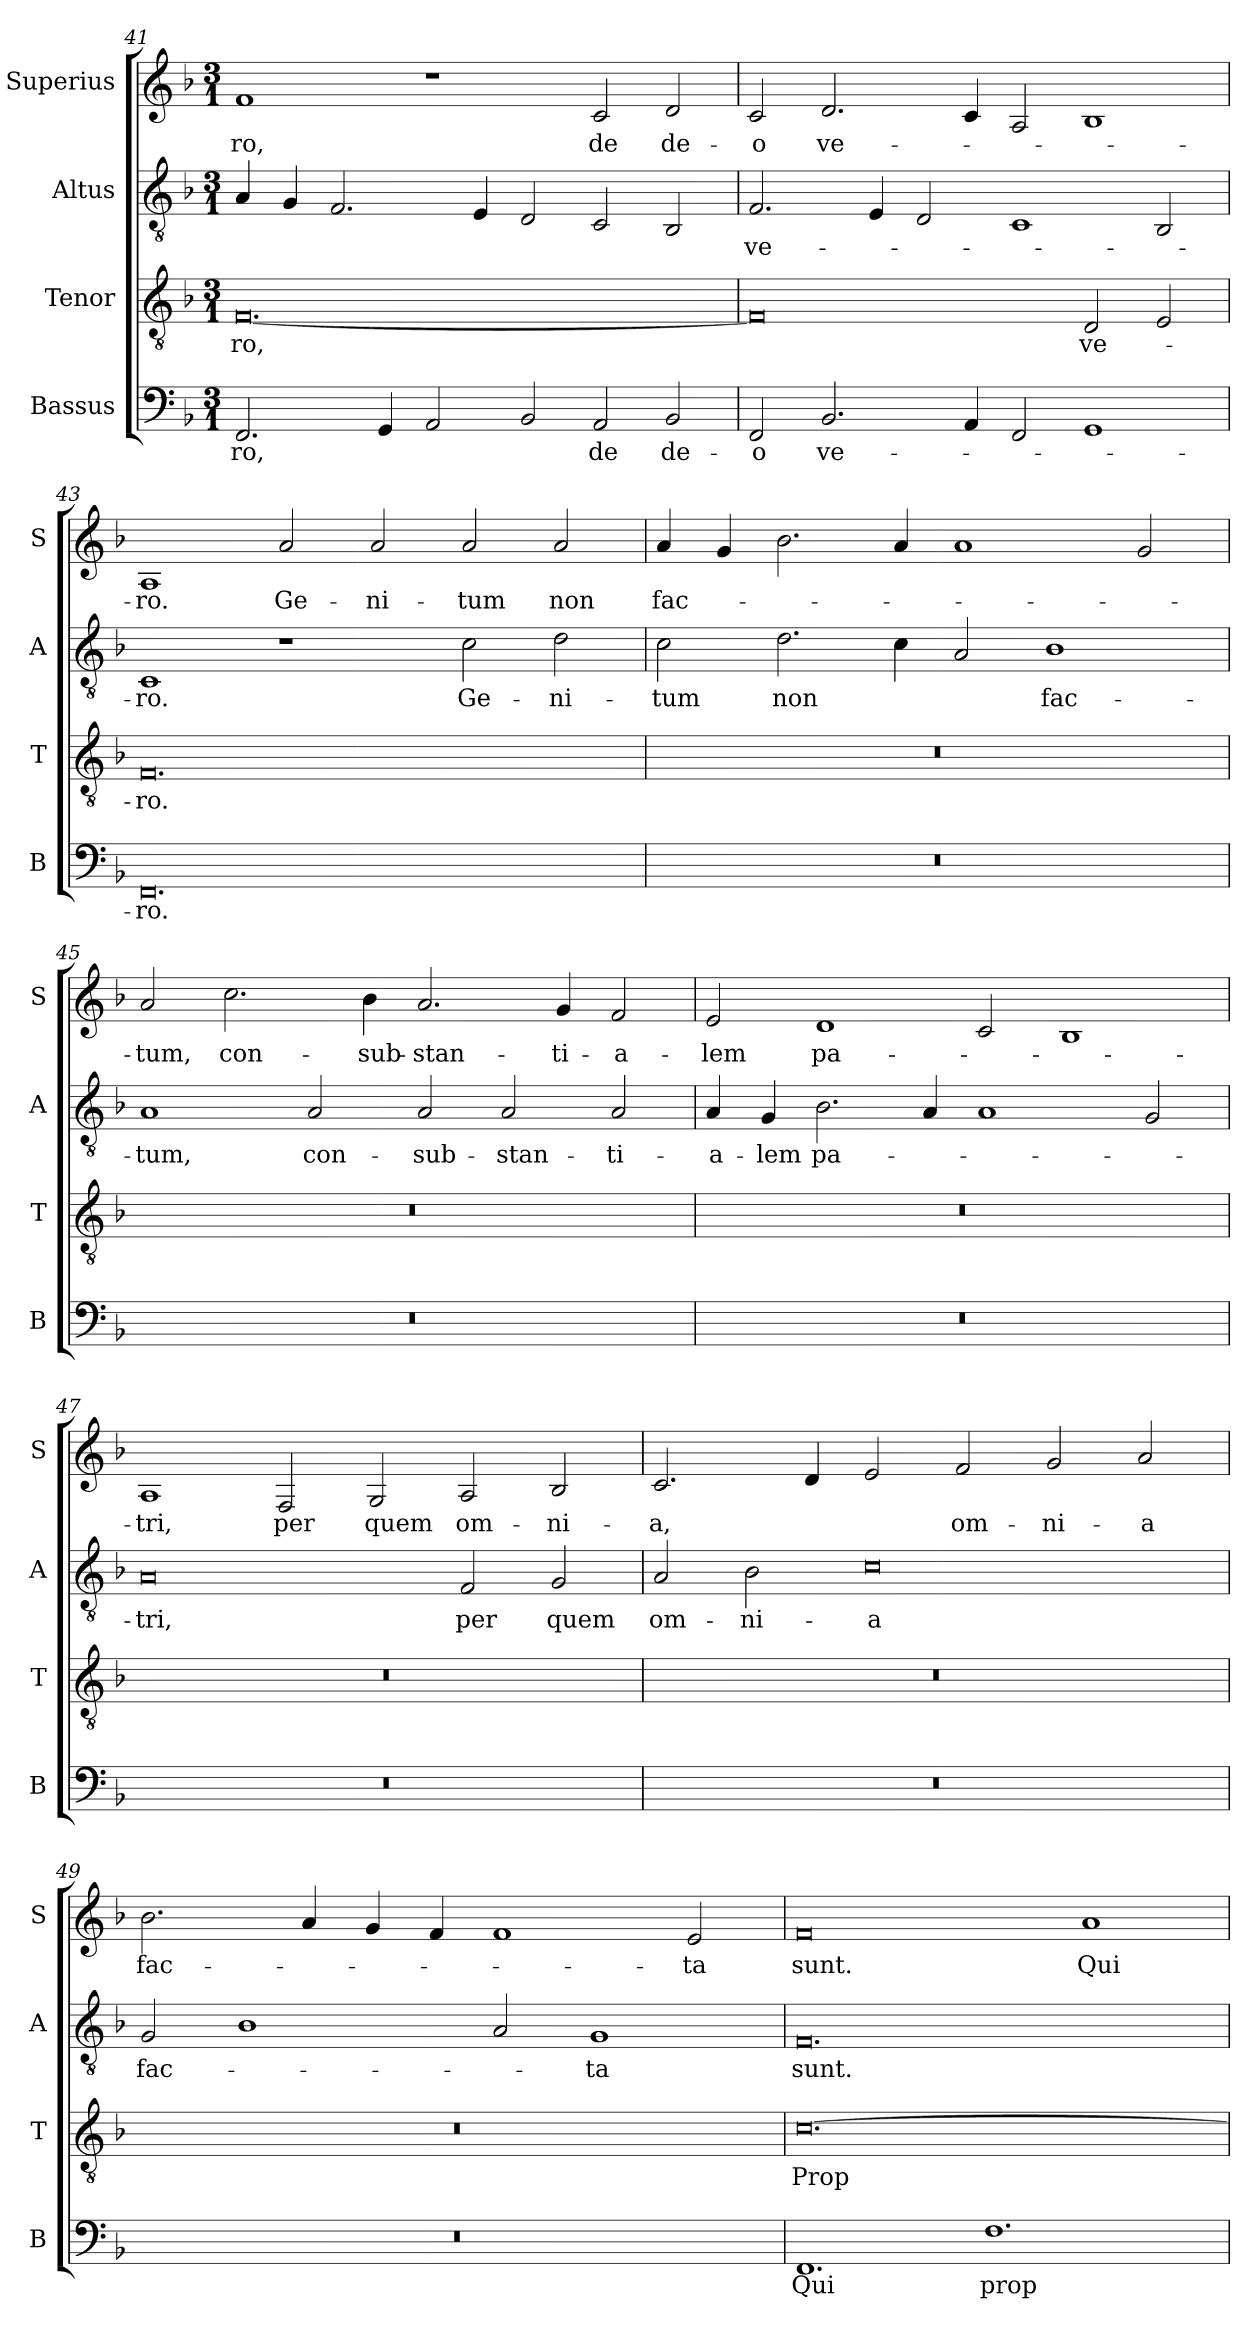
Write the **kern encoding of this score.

**kern	**text	**kern	**text	**kern	**text	**kern	**text
*part4	*part4	*part3	*part3	*part2	*part2	*part1	*part1
*staff4	*staff4	*staff3	*staff3	*staff2	*staff2	*staff1	*staff1
*I"Bassus	*	*I"Tenor	*	*I"Altus	*	*I"Superius	*
*I'B	*	*I'T	*	*I'A	*	*I'S	*
*clefF4	*	*clefGv2	*	*clefGv2	*	*clefG2	*
*k[b-]	*	*k[b-]	*	*k[b-]	*	*k[b-]	*
*M3/1	*	*M3/1	*	*M3/1	*	*M3/1	*
=41	=41	=41	=41	=41	=41	=41	=41
2.FF/	-ro,	[0.F	-ro,	4A/	.	1f	-ro,
.	.	.	.	4G/	.	.	.
.	.	.	.	2.F/	.	.	.
4GG/	.	.	.	.	.	.	.
2AA/	.	.	.	.	.	1r	.
.	.	.	.	4E/	.	.	.
2BB-/	.	.	.	2D/	.	.	.
2AA/	de	.	.	2C/	.	2c/	de
2BB-/	de-	.	.	2BB-/	.	2d/	de-
=42	=42	=42	=42	=42	=42	=42	=42
2FF/	-o	0F]	.	2.F/	ve-	2c/	-o
2.BB-/	ve-	.	.	.	.	2.d/	ve-
.	.	.	.	4E/	.	.	.
.	.	.	.	2D/	.	.	.
4AA/	.	.	.	.	.	4c/	.
2FF/	.	.	.	1C	.	2A/	.
1GG	.	2D/	ve-	.	.	1B-	.
.	.	2E/	.	2BB-/	.	.	.
=43	=43	=43	=43	=43	=43	=43	=43
0.FF	-ro.	0.F	-ro.	1C	-ro.	1A	-ro.
.	.	.	.	1r	.	2a/	Ge-
.	.	.	.	.	.	2a/	-ni-
.	.	.	.	2c\	Ge-	2a/	-tum
.	.	.	.	2d\	-ni-	2a/	non
=44	=44	=44	=44	=44	=44	=44	=44
0.r	.	0.r	.	2c\	-tum	4a/	fac-
.	.	.	.	.	.	4g/	.
.	.	.	.	2.d\	non	2.b-\	.
.	.	.	.	4c\	.	4a/	.
.	.	.	.	2A/	.	1a	.
.	.	.	.	1B-	fac-	.	.
.	.	.	.	.	.	2g/	.
=45	=45	=45	=45	=45	=45	=45	=45
0.r	.	0.r	.	1A	-tum,	2a/	-tum,
.	.	.	.	.	.	2.cc\	con-
.	.	.	.	2A/	con-	.	.
.	.	.	.	.	.	4b-\	-sub-
.	.	.	.	2A/	-sub-	2.a/	-stan-
.	.	.	.	2A/	-stan-	.	.
.	.	.	.	.	.	4g/	-ti-
.	.	.	.	2A/	-ti-	2f/	-a-
=46	=46	=46	=46	=46	=46	=46	=46
0.r	.	0.r	.	4A/	a-	2e/	-lem
.	.	.	.	4G/	-lem	.	.
.	.	.	.	2.B-\	pa-	1d	pa-
.	.	.	.	4A/	.	.	.
.	.	.	.	1A	.	2c/	.
.	.	.	.	.	.	1B-	.
.	.	.	.	2G/	.	.	.
=47	=47	=47	=47	=47	=47	=47	=47
0.r	.	0.r	.	0A	-tri,	1A	-tri,
.	.	.	.	.	.	2F/	per
.	.	.	.	.	.	2G/	quem
.	.	.	.	2F/	per	2A/	om-
.	.	.	.	2G/	quem	2B-/	-ni-
=48	=48	=48	=48	=48	=48	=48	=48
0.r	.	0.r	.	2A/	om-	2.c/	-a,
.	.	.	.	2B-\	-ni-	.	.
.	.	.	.	.	.	4d/	.
.	.	.	.	0c	-a	2e/	.
.	.	.	.	.	.	2f/	om-
.	.	.	.	.	.	2g/	-ni-
.	.	.	.	.	.	2a/	-a
=49	=49	=49	=49	=49	=49	=49	=49
0.r	.	0.r	.	2G/	fac-	2.b-\	fac-
.	.	.	.	1B-	.	.	.
.	.	.	.	.	.	4a/	.
.	.	.	.	.	.	4g/	.
.	.	.	.	.	.	4f/	.
.	.	.	.	2A/	.	1f	.
.	.	.	.	1G	-ta	.	.
.	.	.	.	.	.	2e/	-ta
=50	=50	=50	=50	=50	=50	=50	=50
1.FF	Qui	[0.c	Prop-	0.F	sunt.	0f	sunt.
1.F	prop-	.	.	.	.	.	.
.	.	.	.	.	.	1a	Qui
=	=	=	=	=	=	=	=
*-	*-	*-	*-	*-	*-	*-	*-
